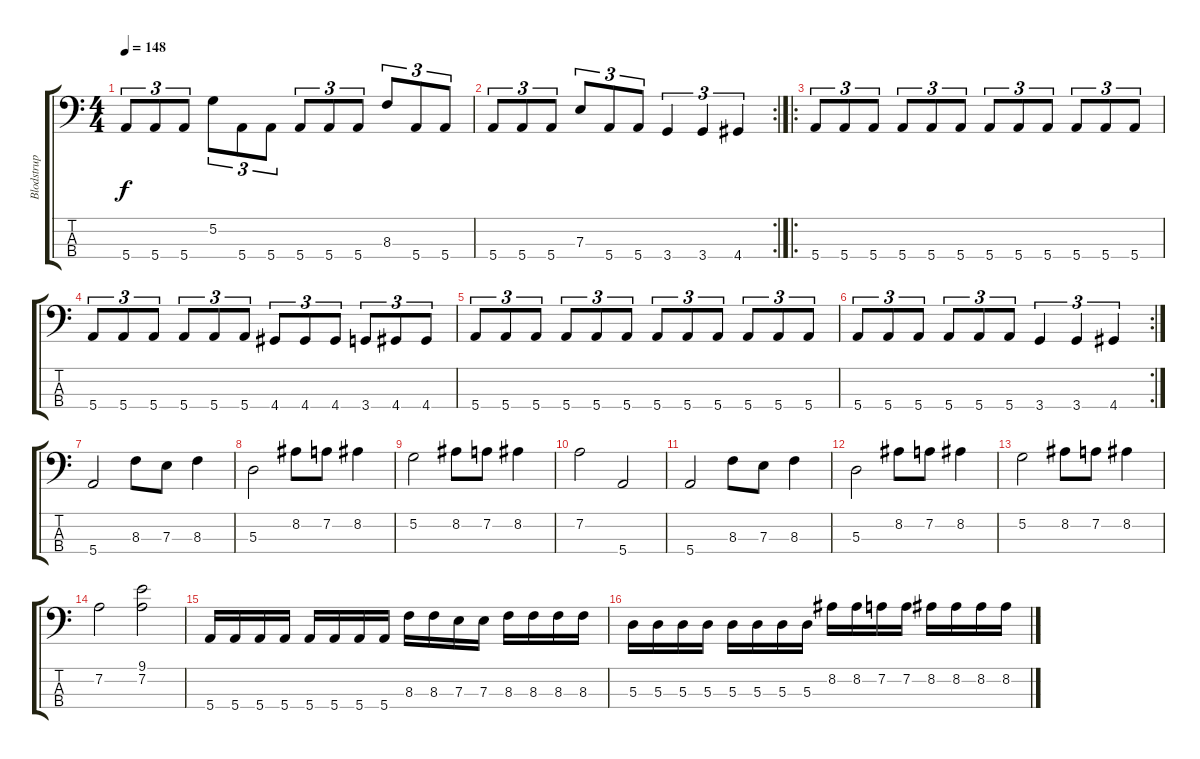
\track ("Blodstrup ( Bass )" "Blodstrup ") {instrument electricbassfinger}
\staff {score tabs}
\tuning (G2 D2 A1 E1) {hide}
\ts (4 4)
\tempo 148
\clef f4
\ks c
5.4.8{tu (3 2) dy f} 5.4.8{tu (3 2)} 5.4.8{tu (3 2)} 5.2.8{tu (3 2)} 5.4.8{tu (3 2)} 5.4.8{tu (3 2)} 5.4.8{tu (3 2)} 5.4.8{tu (3 2)} 5.4.8{tu (3 2)} 8.3.8{tu (3 2)} 5.4.8{tu (3 2)} 5.4.8{tu (3 2)} |
\rc 2
5.4.8{tu (3 2)} 5.4.8{tu (3 2)} 5.4.8{tu (3 2)} 7.3.8{tu (3 2)} 5.4.8{tu (3 2)} 5.4.8{tu (3 2)} 3.4.4{tu (3 2)} 3.4.4{tu (3 2)} 4.4.4{tu (3 2)} |
\ro
5.4.8{tu (3 2)} 5.4.8{tu (3 2)} 5.4.8{tu (3 2)} 5.4.8{tu (3 2)} 5.4.8{tu (3 2)} 5.4.8{tu (3 2)} 5.4.8{tu (3 2)} 5.4.8{tu (3 2)} 5.4.8{tu (3 2)} 5.4.8{tu (3 2)} 5.4.8{tu (3 2)} 5.4.8{tu (3 2)} |
5.4.8{tu (3 2)} 5.4.8{tu (3 2)} 5.4.8{tu (3 2)} 5.4.8{tu (3 2)} 5.4.8{tu (3 2)} 5.4.8{tu (3 2)} 4.4.8{tu (3 2)} 4.4.8{tu (3 2)} 4.4.8{tu (3 2)} 3.4.8{tu (3 2)} 4.4.8{tu (3 2)} 4.4.8{tu (3 2)} |
5.4.8{tu (3 2)} 5.4.8{tu (3 2)} 5.4.8{tu (3 2)} 5.4.8{tu (3 2)} 5.4.8{tu (3 2)} 5.4.8{tu (3 2)} 5.4.8{tu (3 2)} 5.4.8{tu (3 2)} 5.4.8{tu (3 2)} 5.4.8{tu (3 2)} 5.4.8{tu (3 2)} 5.4.8{tu (3 2)} |
\rc 2
5.4.8{tu (3 2)} 5.4.8{tu (3 2)} 5.4.8{tu (3 2)} 5.4.8{tu (3 2)} 5.4.8{tu (3 2)} 5.4.8{tu (3 2)} 3.4.4{tu (3 2)} 3.4.4{tu (3 2)} 4.4.4{tu (3 2)} |
5.4.2 8.3.8 7.3.8 8.3.4 |
5.3.2 8.2.8 7.2.8 8.2.4 |
5.2.2 8.2.8 7.2.8 8.2.4 |
7.2.2 5.4.2 |
5.4.2 8.3.8 7.3.8 8.3.4 |
5.3.2 8.2.8 7.2.8 8.2.4 |
5.2.2 8.2.8 7.2.8 8.2.4 |
7.2.2 (9.1 7.2).2 |
5.4.16 5.4.16 5.4.16 5.4.16 5.4.16 5.4.16 5.4.16 5.4.16 8.3.16 8.3.16 7.3.16 7.3.16 8.3.16 8.3.16 8.3.16 8.3.16 |
5.3.16 5.3.16 5.3.16 5.3.16 5.3.16 5.3.16 5.3.16 5.3.16 8.2.16 8.2.16 7.2.16 7.2.16 8.2.16 8.2.16 8.2.16 8.2.16
